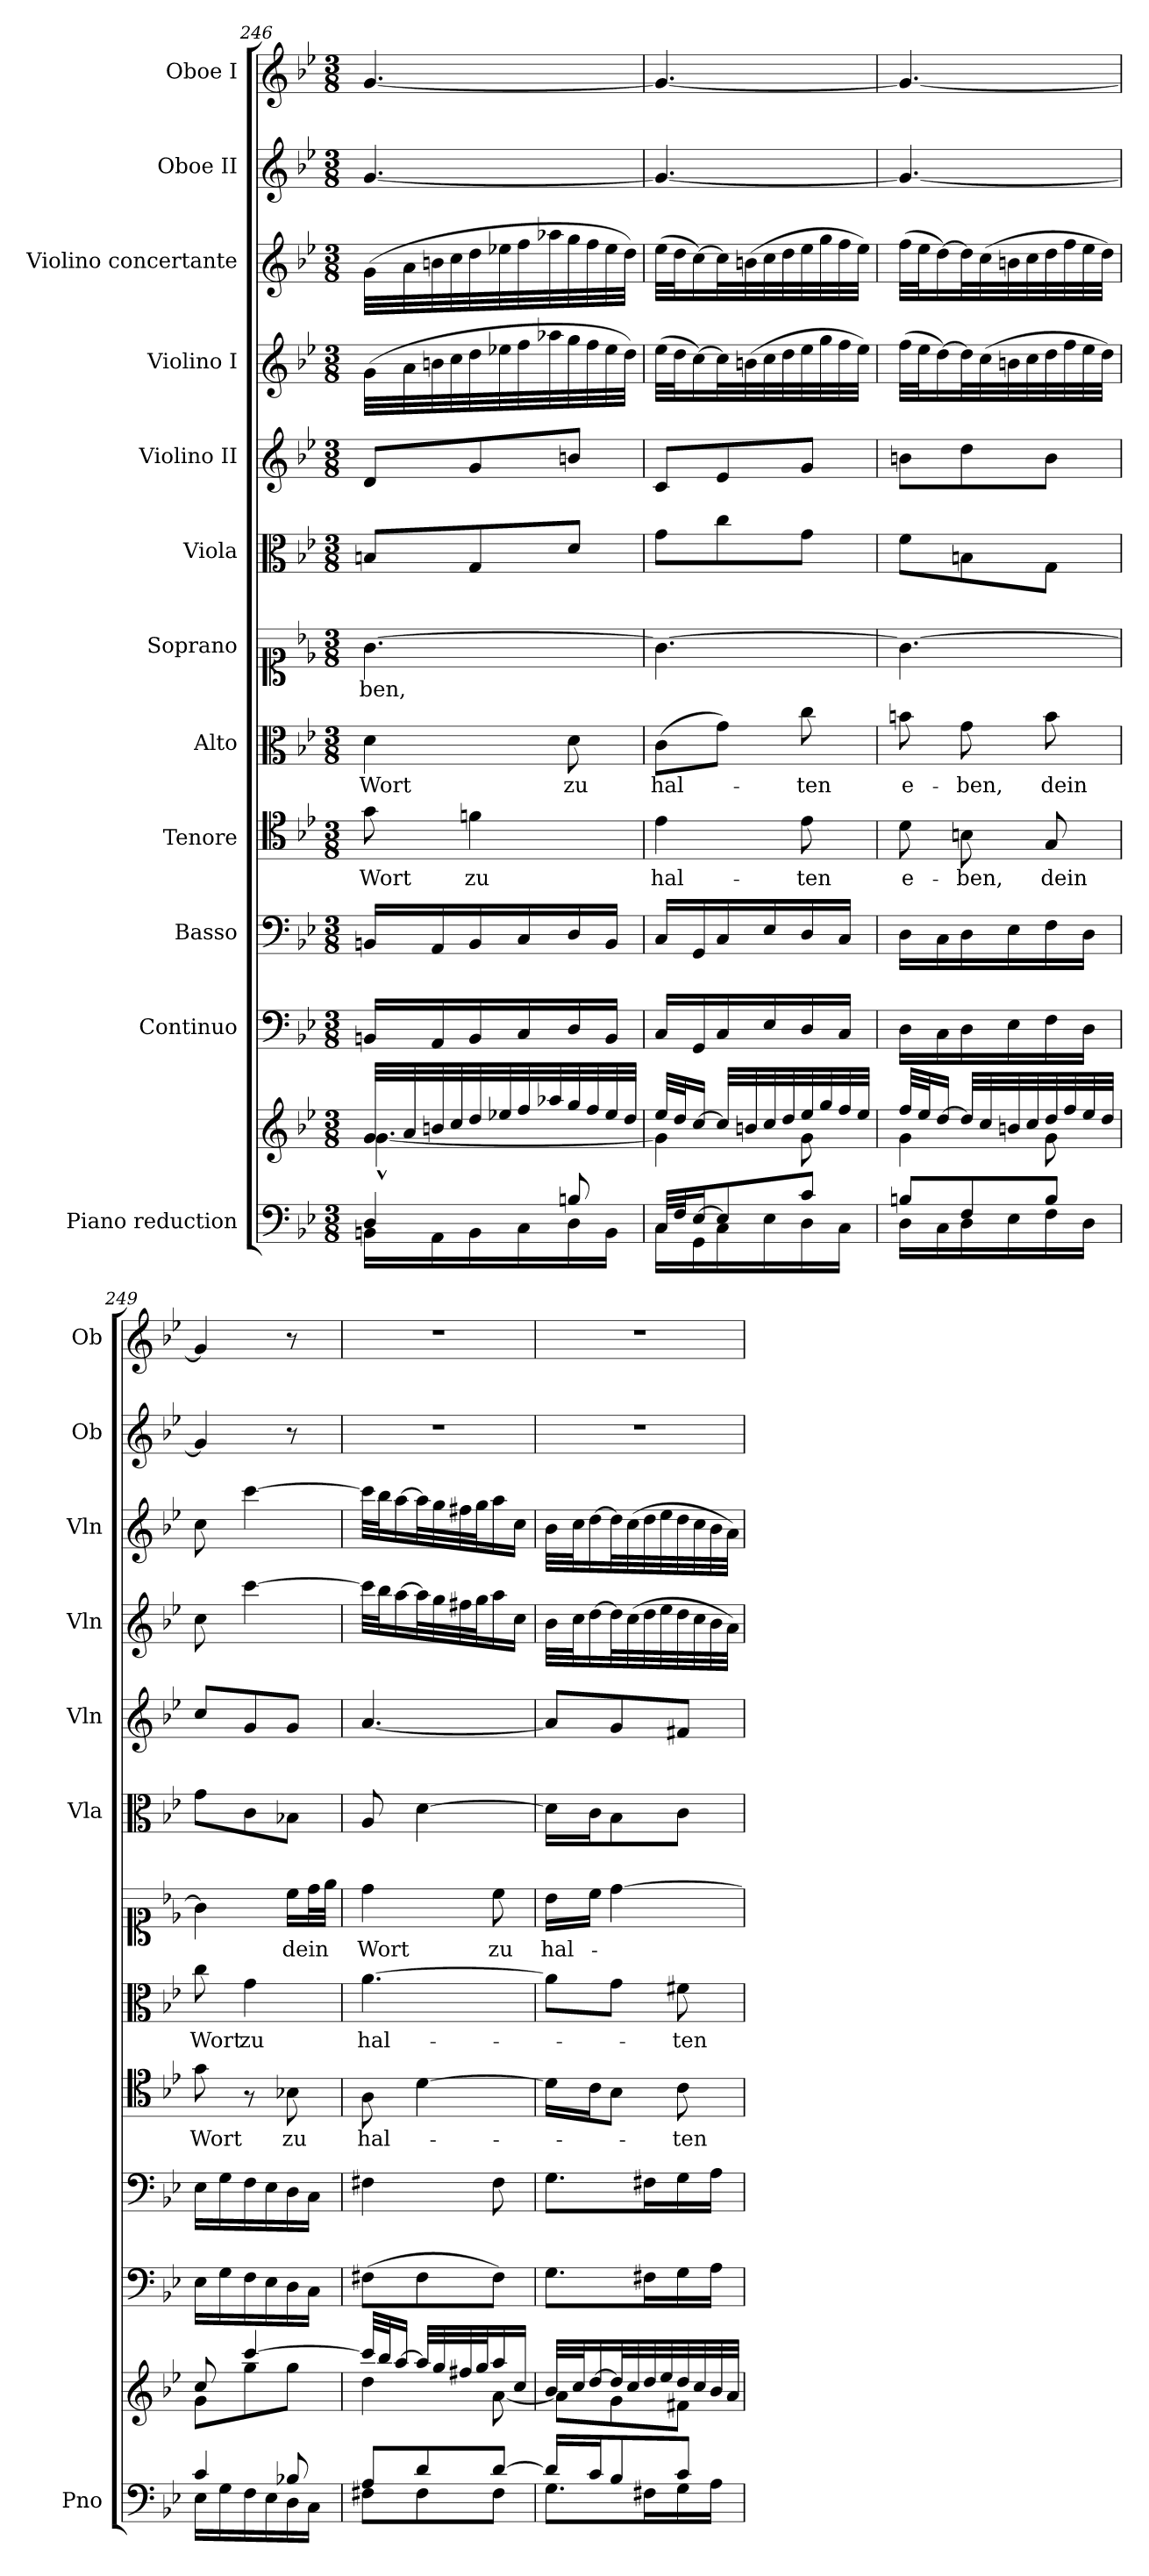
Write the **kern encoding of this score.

**kern	**kern	**kern	**kern	**kern	**text	**kern	**text	**kern	**text	**kern	**kern	**kern	**kern	**kern	**kern
*part12	*part12	*part11	*part10	*part9	*part9	*part8	*part8	*part7	*part7	*part6	*part5	*part4	*part3	*part2	*part1
*staff13	*staff12	*staff11	*staff10	*staff9	*staff9	*staff8	*staff8	*staff7	*staff7	*staff6	*staff5	*staff4	*staff3	*staff2	*staff1
*I"Piano reduction	*	*I"Continuo	*I"Basso	*I"Tenore	*	*I"Alto	*	*I"Soprano	*	*I"Viola	*I"Violino II	*I"Violino I	*I"Violino concertante	*I"Oboe II	*I"Oboe I
*I'Pno	*	*	*	*	*	*	*	*	*	*I'Vla	*I'Vln	*I'Vln	*I'Vln	*I'Ob	*I'Ob
*clefF4	*clefG2	*clefF4	*clefF4	*clefC4	*	*clefC3	*	*clefC1	*	*clefC3	*clefG2	*clefG2	*clefG2	*clefG2	*clefG2
*k[b-e-]	*k[b-e-]	*k[b-e-]	*k[b-e-]	*k[b-e-]	*	*k[b-e-]	*	*k[b-e-]	*	*k[b-e-]	*k[b-e-]	*k[b-e-]	*k[b-e-]	*k[b-e-]	*k[b-e-]
*M3/8	*M3/8	*M3/8	*M3/8	*M3/8	*	*M3/8	*	*M3/8	*	*M3/8	*M3/8	*M3/8	*M3/8	*M3/8	*M3/8
=246	=246	=246	=246	=246	=246	=246	=246	=246	=246	=246	=246	=246	=246	=246	=246
*^	*^	*	*	*	*	*	*	*	*	*	*	*	*	*	*
!	!	!	!	!	!	!	!LO:LY:b	!	!LO:LY:b	!	!LO:LY:b	!	!	!	!	!	!
4D/	16BBn\LL	32g/LLL	[4.g^^\	16BBn/LL	16BBn/LL	8g\	Wort	4d\	Wort	[4.g\	-ben,	8Bn/L	8d/L	(>32g\LLL	(>32g\LLL	[4.g/	[4.g/
.	.	32a/	.	.	.	.	.	.	.	.	.	.	.	32a\	32a\	.	.
.	16AA\	32bn/	.	16AA/	16AA/	.	.	.	.	.	.	.	.	32bn\	32bn\	.	.
.	.	32cc/	.	.	.	.	.	.	.	.	.	.	.	32cc\	32cc\	.	.
!	!	!	!	!	!	!	!LO:LY:b	!	!	!	!	!	!	!	!	!	!
.	16BB\	32dd/	.	16BB/	16BB/	4fn\	zu	.	.	.	.	8G/	8g/	32dd\	32dd\	.	.
.	.	32ee-X/	.	.	.	.	.	.	.	.	.	.	.	32ee-X\	32ee-X\	.	.
.	16C\	32ff/	.	16C/	16C/	.	.	.	.	.	.	.	.	32ff\	32ff\	.	.
.	.	32aa-X/	.	.	.	.	.	.	.	.	.	.	.	32aa-X\	32aa-X\	.	.
!	!	!	!	!	!	!	!	!	!LO:LY:b	!	!	!	!	!	!	!	!
8Bn/	16D\	32gg/	.	16D/	16D/	.	.	8d\	zu	.	.	8d/J	8bn/J	32gg\	32gg\	.	.
.	.	32ff/	.	.	.	.	.	.	.	.	.	.	.	32ff\	32ff\	.	.
.	16BB\JJ	32ee-/	.	16BB/JJ	16BB/JJ	.	.	.	.	.	.	.	.	32ee-\	32ee-\	.	.
.	.	32dd/JJJ	.	.	.	.	.	.	.	.	.	.	.	32dd\JJJ)	32dd\JJJ)	.	.
=247	=247	=247	=247	=247	=247	=247	=247	=247	=247	=247	=247	=247	=247	=247	=247	=247	=247
!	!	!	!	!	!	!	!LO:LY:b	!	!LO:LY:b	!	!	!	!	!	!	!	!
32C/LLL	16C\LL	32ee-/LLL	4g\]	16C/LL	16C/LL	4e-\	hal-	(>8c\L	hal-	4.g\_	.	8g\L	8c/L	(>32ee-\LLL	(>32ee-\LLL	4.g/_	4.g/_
32F/J	.	32dd/J	.	.	.	.	.	.	.	.	.	.	.	32dd\J	32dd\J	.	.
[16E-/J	16GG\	[16cc/JJ	.	16GG/	16GG/	.	.	.	.	.	.	.	.	[16cc\)	[16cc\)	.	.
8E-/]	16C\	32cc/LLL]	.	16C/	16C/	.	.	8g\J)	.	.	.	8cc\	8e-/	32cc\L]	32cc\L]	.	.
.	.	32bn/	.	.	.	.	.	.	.	.	.	.	.	(>32bn\	(>32bn\	.	.
.	16E-\	32cc/	.	16E-/	16E-/	.	.	.	.	.	.	.	.	32cc\	32cc\	.	.
.	.	32dd/	.	.	.	.	.	.	.	.	.	.	.	32dd\	32dd\	.	.
!	!	!	!	!	!	!	!LO:LY:b	!	!LO:LY:b	!	!	!	!	!	!	!	!
8c/J	16D\	32ee-/	8g\	16D/	16D/	8e-\	-ten	8cc\	-ten	.	.	8g\J	8g/J	32ee-\	32ee-\	.	.
.	.	32gg/	.	.	.	.	.	.	.	.	.	.	.	32gg\	32gg\	.	.
.	16C\JJ	32ff/	.	16C/JJ	16C/JJ	.	.	.	.	.	.	.	.	32ff\	32ff\	.	.
.	.	32ee-/JJJ	.	.	.	.	.	.	.	.	.	.	.	32ee-\JJJ)	32ee-\JJJ)	.	.
=248	=248	=248	=248	=248	=248	=248	=248	=248	=248	=248	=248	=248	=248	=248	=248	=248	=248
!	!	!	!	!	!	!	!LO:LY:b	!	!LO:LY:b	!	!	!	!	!	!	!	!
8Bn/L	16D\LL	32ff/LLL	4g\	16D\LL	16D\LL	8d\	e-	8bn\	e-	4.g\_	.	8f\L	8bn\L	(>32ff\LLL	(>32ff\LLL	4.g/_	4.g/_
.	.	32ee-/J	.	.	.	.	.	.	.	.	.	.	.	32ee-\J	32ee-\J	.	.
.	16C\	[16dd/JJ	.	16C\	16C\	.	.	.	.	.	.	.	.	[16dd\)	[16dd\)	.	.
!	!	!	!	!	!	!	!LO:LY:b	!	!LO:LY:b	!	!	!	!	!	!	!	!
8F/	16D\	32dd/LLL]	.	16D\	16D\	8Bn\	-ben,	8g\	-ben,	.	.	8Bn\	8dd\	32dd\L]	32dd\L]	.	.
.	.	32cc/	.	.	.	.	.	.	.	.	.	.	.	(>32cc\	(>32cc\	.	.
.	16E-\	32bn/	.	16E-\	16E-\	.	.	.	.	.	.	.	.	32bn\	32bn\	.	.
.	.	32cc/	.	.	.	.	.	.	.	.	.	.	.	32cc\	32cc\	.	.
!	!	!	!	!	!	!	!LO:LY:b	!	!LO:LY:b	!	!	!	!	!	!	!	!
8B/J	16F\	32dd/	8g\	16F\	16F\	8G/	dein	8b\	dein	.	.	8G\J	8b\J	32dd\	32dd\	.	.
.	.	32ff/	.	.	.	.	.	.	.	.	.	.	.	32ff\	32ff\	.	.
.	16D\JJ	32ee-/	.	16D\JJ	16D\JJ	.	.	.	.	.	.	.	.	32ee-\	32ee-\	.	.
.	.	32dd/JJJ	.	.	.	.	.	.	.	.	.	.	.	32dd\JJJ)	32dd\JJJ)	.	.
=249	=249	=249	=249	=249	=249	=249	=249	=249	=249	=249	=249	=249	=249	=249	=249	=249	=249
!	!	!	!	!	!	!	!LO:LY:b	!	!LO:LY:b	!	!	!	!	!	!	!	!
4c/	16E-\LL	8cc/	8g\L	16E-\LL	16E-\LL	8g\	Wort	8cc\	Wort	4g\]	.	8g\L	8cc/L	8cc\	8cc\	4g/]	4g/]
.	16G\	.	.	16G\	16G\	.	.	.	.	.	.	.	.	.	.	.	.
!	!	!	!	!	!	!	!	!	!LO:LY:b	!	!	!	!	!	!	!	!
.	16F\	[4ccc/	8gg\	16F\	16F\	8r	.	4g\	zu	.	.	8c\	8g/	[4ccc\	[4ccc\	.	.
.	16E-\	.	.	16E-\	16E-\	.	.	.	.	.	.	.	.	.	.	.	.
!	!	!	!	!	!	!	!LO:LY:b	!	!	!	!LO:LY:b	!	!	!	!	!	!
8B-X/	16D\	.	8gg\J	16D\	16D\	8B-X\	zu	.	.	16cc\LL	dein	8B-X\J	8g/J	.	.	8r	8r
.	16C\JJ	.	.	16C\JJ	16C\JJ	.	.	.	.	32dd\L	.	.	.	.	.	.	.
.	.	.	.	.	.	.	.	.	.	32ee-\JJJ	.	.	.	.	.	.	.
!!LO:PB:g=z
=250	=250	=250	=250	=250	=250	=250	=250	=250	=250	=250	=250	=250	=250	=250	=250	=250	=250
!	!	!	!	!	!	!	!LO:LY:b	!	!LO:LY:b	!	!LO:LY:b	!	!	!	!	!	!
8A/L	8F#X\L	32ccc/LLL]	4dd\	(>8F#X\L	4F#X\	8A\	hal-	[4.a\	hal-	4dd\	Wort	8A/	[4.a/	32ccc\LLL]	32ccc\LLL]	4.r	4.r
.	.	32bb-/J	.	.	.	.	.	.	.	.	.	.	.	32bb-\J	32bb-\J	.	.
.	.	[16aa/JJ	.	.	.	.	.	.	.	.	.	.	.	[16aa\	[16aa\	.	.
8d/	8F#\	32aa/LLL]	.	8F#\	.	[4d\	.	.	.	.	.	[4d\	.	32aa\L]	32aa\L]	.	.
.	.	32gg/	.	.	.	.	.	.	.	.	.	.	.	32gg\	32gg\	.	.
.	.	32ff#X/	.	.	.	.	.	.	.	.	.	.	.	32ff#X\	32ff#X\	.	.
.	.	32gg/J	.	.	.	.	.	.	.	.	.	.	.	32gg\J	32gg\J	.	.
!	!	!	!	!	!	!	!	!	!	!	!LO:LY:b	!	!	!	!	!	!
[8d/J	8F#\J	16aa/	[8a\	8F#\J)	8F#\	.	.	.	.	8cc\	zu	.	.	16aa\	16aa\	.	.
.	.	16cc/JJ	.	.	.	.	.	.	.	.	.	.	.	16cc\JJ	16cc\JJ	.	.
=251	=251	=251	=251	=251	=251	=251	=251	=251	=251	=251	=251	=251	=251	=251	=251	=251	=251
!	!	!	!	!	!	!	!	!	!	!	!LO:LY:b	!	!	!	!	!	!
16d/LL]	8.G\L	32b-/LLL	8a\L]	8.G\L	8.G\L	16d\LL]	.	8a\L]	.	16b-\LL	hal-	16d\LL]	8a/L]	32b-\LLL	32b-\LLL	4.r	4.r
.	.	32cc/J	.	.	.	.	.	.	.	.	.	.	.	32cc\J	32cc\J	.	.
16c/J	.	[16dd/	.	.	.	16c\J	.	.	.	16cc\JJ	.	16c\J	.	[16dd\	[16dd\	.	.
8B-/	.	32dd/L]	8g\	.	.	8B-\J	.	8g\J	.	[4dd\	.	8B-\	8g/	32dd\L]	32dd\L]	.	.
.	.	32cc/	.	.	.	.	.	.	.	.	.	.	.	(>32cc\	(>32cc\	.	.
.	16F#X\L	32dd/	.	16F#X\L	16F#X\L	.	.	.	.	.	.	.	.	32dd\	32dd\	.	.
.	.	32ee-/	.	.	.	.	.	.	.	.	.	.	.	32ee-\	32ee-\	.	.
!	!	!	!	!	!	!	!LO:LY:b	!	!LO:LY:b	!	!	!	!	!	!	!	!
8c/J	16G\	32dd/	8f#X\J	16G\	16G\	8c\	-ten	8f#X\	-ten	.	.	8c\J	8f#X/J	32dd\	32dd\	.	.
.	.	32cc/	.	.	.	.	.	.	.	.	.	.	.	32cc\	32cc\	.	.
.	16A\JJ	32b-/	.	16A\JJ	16A\JJ	.	.	.	.	.	.	.	.	32b-\	32b-\	.	.
.	.	32a/JJJ	.	.	.	.	.	.	.	.	.	.	.	32a\JJJ)	32a\JJJ)	.	.
*v	*v	*	*	*	*	*	*	*	*	*	*	*	*	*	*	*	*
*	*v	*v	*	*	*	*	*	*	*	*	*	*	*	*	*	*
=	=	=	=	=	=	=	=	=	=	=	=	=	=	=	=
*-	*-	*-	*-	*-	*-	*-	*-	*-	*-	*-	*-	*-	*-	*-	*-
